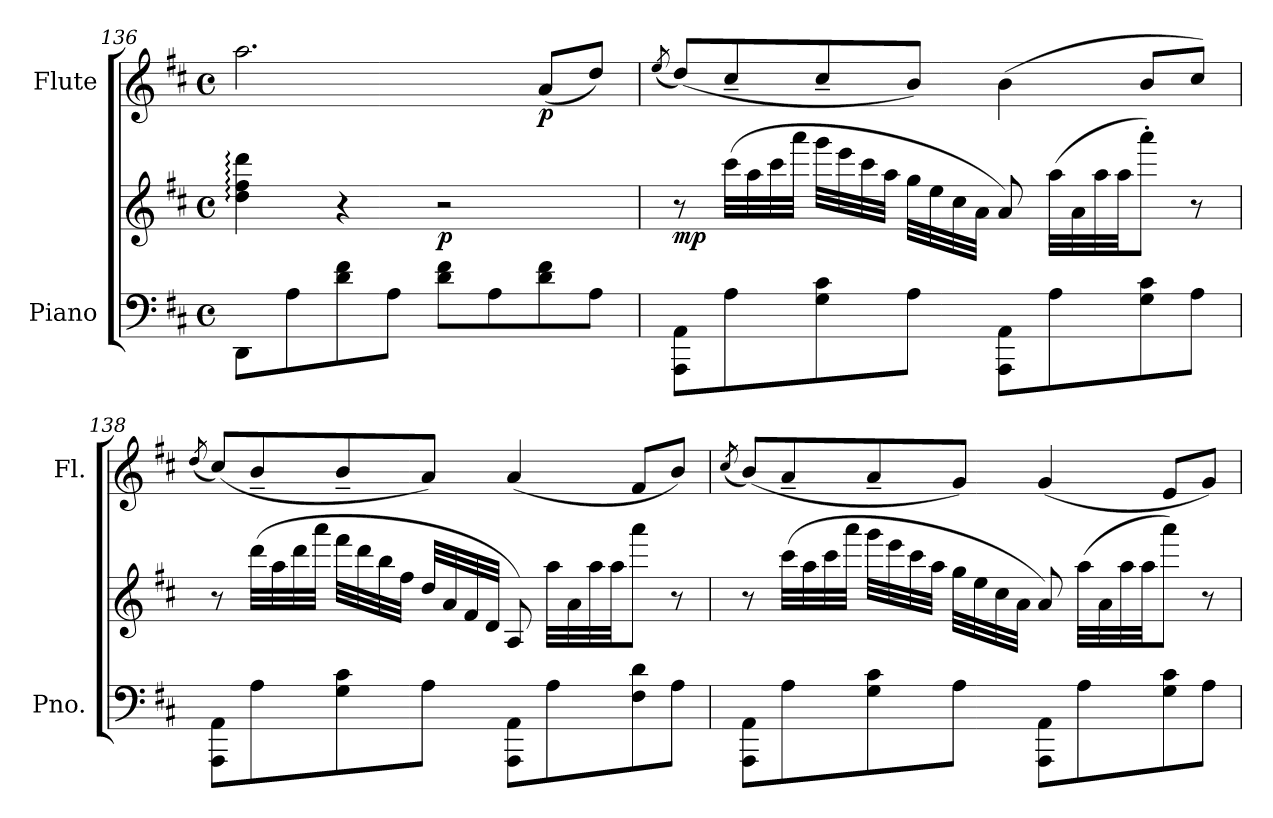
**kern	**kern	**dynam	**kern	**dynam
*part2	*part2	*part2	*part1	*part1
*staff3	*staff2	*staff2/3	*staff1	*staff1
*I"Piano	*	*	*I"Flute	*
*I'Pno.	*	*	*I'Fl.	*
*clefF4	*clefG2	*	*clefG2	*
*k[f#c#]	*k[f#c#]	*	*k[f#c#]	*
*D:	*D:	*	*D:	*
*M4/4	*M4/4	*	*M4/4	*
*met(c)	*met(c)	*	*met(c)	*
=136	=136	=136	=136	=136
8DD\L	4dd\: 4ff#\: 4ddd\:	.	2.aa\	.
8A\	.	.	.	.
8d\ 8f#\	4r	.	.	.
8A\J	.	.	.	.
!	!	!LO:DY:b	!	!
8d\ 8f#\L	2r	p	.	.
8A\	.	.	.	.
!	!	!	!	!LO:DY:b
8d\ 8f#\	.	.	(8a/L	p
8A\J	.	.	8dd/J)	.
!!LO:LB:g=z
=137	=137	=137	=137	=137
.	.	.	(8qee/	.
!	!	!LO:DY:b	!	!
8AAA\ 8AA\L	8r	mp	(8dd/L)	.
8A\	(32ccc#\LLL	.	8cc#~/	.
.	32aa\	.	.	.
.	32ccc#\	.	.	.
.	32aaa\JJJ	.	.	.
8G\ 8c#\	32ggg\LLL	.	8cc#~/	.
.	32eee\	.	.	.
.	32ccc#\	.	.	.
.	32aa\JJJ	.	.	.
8A\J	32gg\LLL	.	8b/J)	.
.	32ee\	.	.	.
.	32cc#\	.	.	.
.	32a\JJJ	.	.	.
8AAA\ 8AA\L	8a/)	.	(4b\	.
8A\	(32aa\LLL	.	.	.
.	32a\	.	.	.
.	32aa\	.	.	.
.	32aa\JJ	.	.	.
8G\ 8c#\	8aaa'\J)	.	8b/L	.
8A\J	8r	.	8cc#/J)	.
=138	=138	=138	=138	=138
.	.	.	(8qdd/	.
8AAA\ 8AA\L	8r	.	(8cc#/L)	.
8A\	(32ddd\LLL	.	8b~/	.
.	32aa\	.	.	.
.	32ddd\	.	.	.
.	32aaa\JJJ	.	.	.
8G\ 8c#\	32fff#\LLL	.	8b~/	.
.	32ddd\	.	.	.
.	32bb\	.	.	.
.	32ff#\JJJ	.	.	.
8A\J	32dd/LLL	.	8a/J)	.
.	32a/	.	.	.
.	32f#/	.	.	.
.	32d/JJJ	.	.	.
8AAA\ 8AA\L	8A/)	.	(4a/	.
8A\	32aa\LLL	.	.	.
.	32a\	.	.	.
.	32aa\	.	.	.
.	32aa\JJ	.	.	.
8F#\ 8d\	8aaa\J	.	8f#/L	.
8A\J	8r	.	8b/J)	.
!!LO:PB:g=z
=139	=139	=139	=139	=139
.	.	.	(8qcc#/	.
8AAA\ 8AA\L	8r	.	(8b/L)	.
8A\	(32ccc#\LLL	.	8a~/	.
.	32aa\	.	.	.
.	32ccc#\	.	.	.
.	32aaa\JJJ	.	.	.
8G\ 8c#\	32ggg\LLL	.	8a~/	.
.	32eee\	.	.	.
.	32ccc#\	.	.	.
.	32aa\JJJ	.	.	.
8A\J	32gg\LLL	.	8g/J)	.
.	32ee\	.	.	.
.	32cc#\	.	.	.
.	32a\JJJ	.	.	.
8AAA\ 8AA\L	8a/)	.	(4g/	.
8A\	(32aa\LLL	.	.	.
.	32a\	.	.	.
.	32aa\	.	.	.
.	32aa\JJ	.	.	.
8G\ 8c#\	8aaa\J)	.	8e/L	.
8A\J	8r	.	8g/J)	.
=	=	=	=	=
*-	*-	*-	*-	*-
